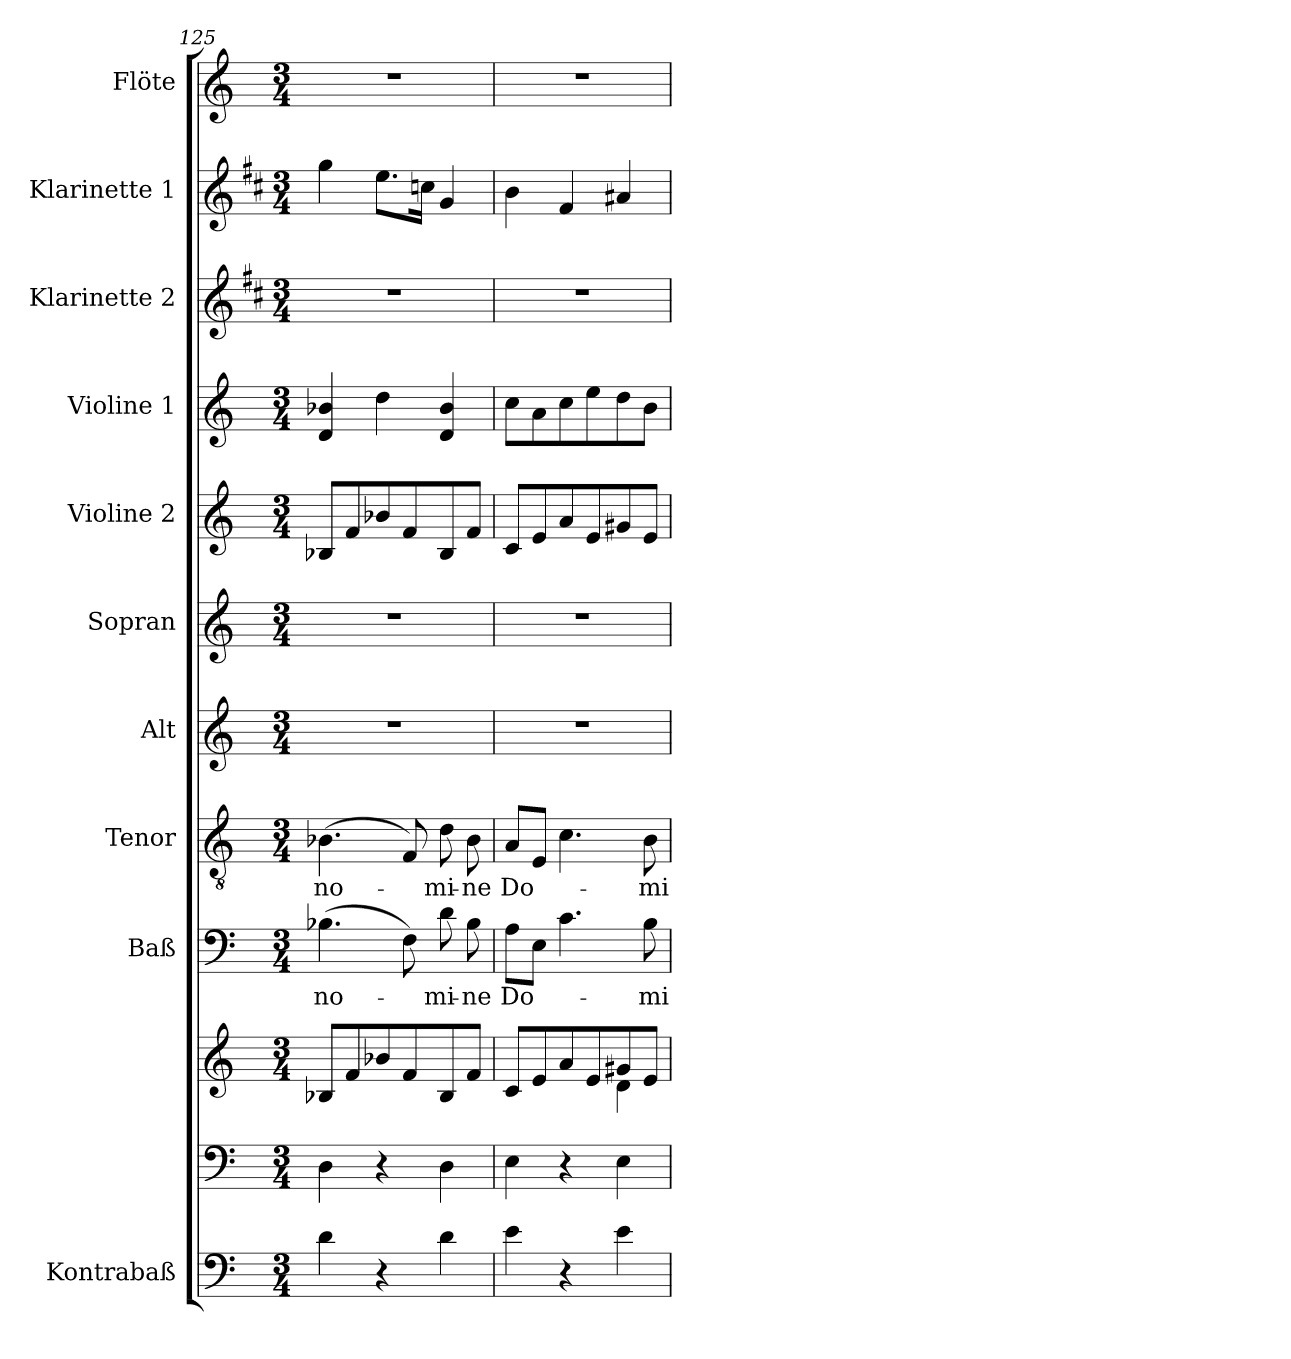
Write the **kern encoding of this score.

**kern	**kern	**kern	**kern	**text	**kern	**text	**kern	**kern	**kern	**kern	**kern	**kern	**kern
*part11	*part10	*part10	*part9	*part9	*part8	*part8	*part7	*part6	*part5	*part4	*part3	*part2	*part1
*staff12	*staff11	*staff10	*staff9	*staff9	*staff8	*staff8	*staff7	*staff6	*staff5	*staff4	*staff3	*staff2	*staff1
*I"Kontrabaß	*	*	*I"Baß	*	*I"Tenor	*	*I"Alt	*I"Sopran	*I"Violine 2	*I"Violine 1	*I"Klarinette 2	*I"Klarinette 1	*I"Flöte
*	*	*	*	*	*	*	*	*	*I'Vln	*I'Vln	*	*	*I'Fl
*clefF4	*clefF4	*clefG2	*clefF4	*	*clefGv2	*	*clefG2	*clefG2	*clefG2	*clefG2	*clefG2	*clefG2	*clefG2
*ITrd7c12	*	*	*	*	*	*	*	*	*	*	*ITrd1c2	*ITrd1c2	*
*k[]	*k[]	*k[]	*k[]	*	*k[]	*	*k[]	*k[]	*k[]	*k[]	*k[]	*k[]	*k[]
*C:	*C:	*C:	*C:	*	*C:	*	*C:	*C:	*C:	*C:	*C:	*C:	*C:
*M3/4	*M3/4	*M3/4	*M3/4	*	*M3/4	*	*M3/4	*M3/4	*M3/4	*M3/4	*M3/4	*M3/4	*M3/4
=125	=125	=125	=125	=125	=125	=125	=125	=125	=125	=125	=125	=125	=125
!	!	!	!	!LO:LY:b	!	!LO:LY:b	!	!	!	!	!	!	!
4D\	4D\	8B-X/L	(>4.B-X\	no-	(>4.B-X\	no-	2.r	2.r	8B-X/L	4d/ 4b-X/	2.r	4ff\	2.r
.	.	8f/	.	.	.	.	.	.	8f/	.	.	.	.
4r	4r	8b-X/	.	.	.	.	.	.	8b-X/	4dd\	.	8.dd\L	.
.	.	8f/	8F\)	.	8F/)	.	.	.	8f/	.	.	.	.
.	.	.	.	.	.	.	.	.	.	.	.	16b-X\Jk	.
!	!	!	!	!LO:LY:b	!	!LO:LY:b	!	!	!	!	!	!	!
4D\	4D\	8B-/	8d\	-mi-	8d\	-mi-	.	.	8B-/	4d/ 4b-/	.	4f/	.
!	!	!	!	!LO:LY:b	!	!LO:LY:b	!	!	!	!	!	!	!
.	.	8f/J	8B-\	-ne	8B-\	-ne	.	.	8f/J	.	.	.	.
=126	=126	=126	=126	=126	=126	=126	=126	=126	=126	=126	=126	=126	=126
*	*	*^	*	*	*	*	*	*	*	*	*	*	*
!	!	!	!	!	!LO:LY:b	!	!LO:LY:b	!	!	!	!	!	!	!
4E\	4E\	8c/L	2ryy	8A\L	Do-	8A/L	Do-	2.r	2.r	8c/L	8cc\L	2.r	4a\	2.r
.	.	8e/	.	8E\J	.	8E/J	.	.	.	8e/	8a\	.	.	.
4r	4r	8a/	.	4.c\	.	4.c\	.	.	.	8a/	8cc\	.	4e/	.
.	.	8e/	.	.	.	.	.	.	.	8e/	8ee\	.	.	.
4E\	4E\	8g#X/	4d\	.	.	.	.	.	.	8g#X/	8dd\	.	4g#X/	.
!	!	!	!	!	!LO:LY:b	!	!LO:LY:b	!	!	!	!	!	!	!
.	.	8e/J	.	8B\	-mi-	8B\	-mi-	.	.	8e/J	8b\J	.	.	.
*	*	*v	*v	*	*	*	*	*	*	*	*	*	*	*
=	=	=	=	=	=	=	=	=	=	=	=	=	=
*-	*-	*-	*-	*-	*-	*-	*-	*-	*-	*-	*-	*-	*-
